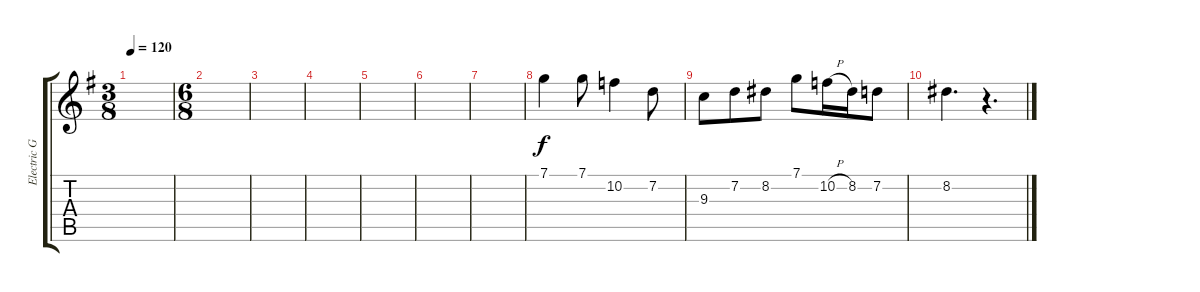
\track ("Electric Guitar 3" "Electric G") {instrument distortionguitar}
\staff {score tabs}
\tuning (C4 G3 Eb3 Bb2 F2 C2) {hide}
\ts (3 8)
\tempo 120
\clef g2
\ks eminor
|
\ts (6 8)
|
|
|
|
|
|
7.1.4 7.1.8 10.2.4 7.2.8 |
9.3.8 7.2.8 8.2.8 7.1.8 10.2{h}.16 8.2.16 7.2.8 |
8.2.4{d} r.4{d}
